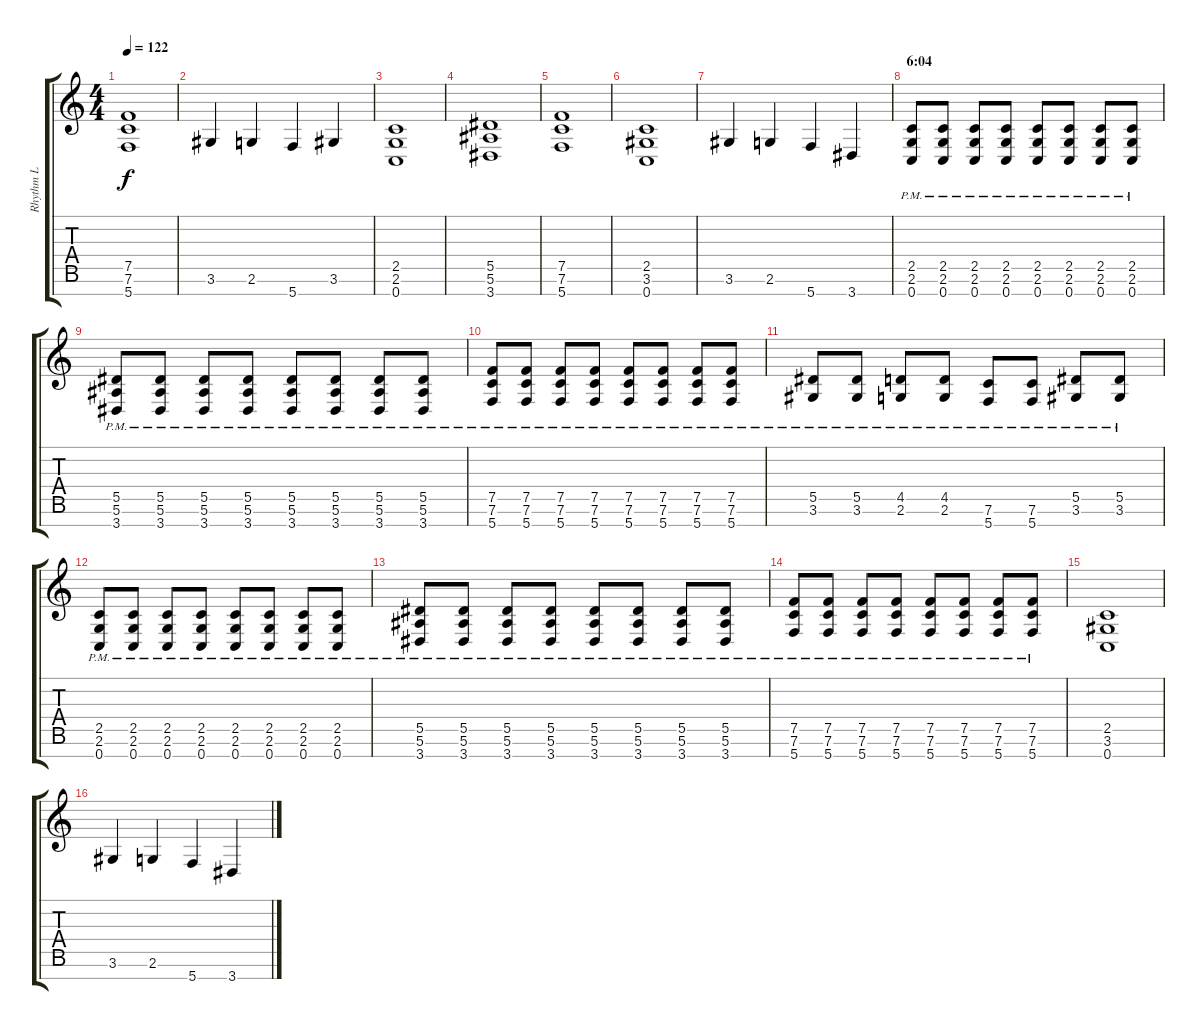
\track ("Rhythm L" "Rhythm L") {instrument overdrivenguitar}
\staff {score tabs}
\tuning (F4 C4 Ab3 Eb3 Bb2 F2 C2) {hide}
\ts (4 4)
\tempo 122
\clef g2
\ks c
(7.5 7.6 5.7).1{dy f} |
3.6.4 2.6.4 5.7.4 3.6.4 |
(2.5 2.6 0.7).1 |
(5.5 5.6 3.7).1 |
(7.5 7.6 5.7).1 |
(2.5 3.6 0.7).1 |
3.6.4 2.6.4 5.7.4 3.7.4 |
\section ("" "6:04")
(2.5{pm} 2.6{pm} 0.7{pm}).8 (2.5{pm} 2.6{pm} 0.7{pm}).8 (2.5{pm} 2.6{pm} 0.7{pm}).8 (2.5{pm} 2.6{pm} 0.7{pm}).8 (2.5{pm} 2.6{pm} 0.7{pm}).8 (2.5{pm} 2.6{pm} 0.7{pm}).8 (2.5{pm} 2.6{pm} 0.7{pm}).8 (2.5{pm} 2.6{pm} 0.7{pm}).8 |
(5.5{pm} 5.6{pm} 3.7{pm}).8 (5.5{pm} 5.6{pm} 3.7{pm}).8 (5.5{pm} 5.6{pm} 3.7{pm}).8 (5.5{pm} 5.6{pm} 3.7{pm}).8 (5.5{pm} 5.6{pm} 3.7{pm}).8 (5.5{pm} 5.6{pm} 3.7{pm}).8 (5.5{pm} 5.6{pm} 3.7{pm}).8 (5.5{pm} 5.6{pm} 3.7{pm}).8 |
(7.5{pm} 7.6{pm} 5.7{pm}).8 (7.5{pm} 7.6{pm} 5.7{pm}).8 (7.5{pm} 7.6{pm} 5.7{pm}).8 (7.5{pm} 7.6{pm} 5.7{pm}).8 (7.5{pm} 7.6{pm} 5.7{pm}).8 (7.5{pm} 7.6{pm} 5.7{pm}).8 (7.5{pm} 7.6{pm} 5.7{pm}).8 (7.5{pm} 7.6{pm} 5.7{pm}).8 |
(5.5{pm} 3.6{pm}).8 (5.5{pm} 3.6{pm}).8 (4.5{pm} 2.6{pm}).8 (4.5{pm} 2.6{pm}).8 (7.6{pm} 5.7{pm}).8 (7.6{pm} 5.7{pm}).8 (5.5{pm} 3.6{pm}).8 (5.5{pm} 3.6{pm}).8 |
(2.5{pm} 2.6{pm} 0.7{pm}).8 (2.5{pm} 2.6{pm} 0.7{pm}).8 (2.5{pm} 2.6{pm} 0.7{pm}).8 (2.5{pm} 2.6{pm} 0.7{pm}).8 (2.5{pm} 2.6{pm} 0.7{pm}).8 (2.5{pm} 2.6{pm} 0.7{pm}).8 (2.5{pm} 2.6{pm} 0.7{pm}).8 (2.5{pm} 2.6{pm} 0.7{pm}).8 |
(5.5{pm} 5.6{pm} 3.7{pm}).8 (5.5{pm} 5.6{pm} 3.7{pm}).8 (5.5{pm} 5.6{pm} 3.7{pm}).8 (5.5{pm} 5.6{pm} 3.7{pm}).8 (5.5{pm} 5.6{pm} 3.7{pm}).8 (5.5{pm} 5.6{pm} 3.7{pm}).8 (5.5{pm} 5.6{pm} 3.7{pm}).8 (5.5{pm} 5.6{pm} 3.7{pm}).8 |
(7.5{pm} 7.6{pm} 5.7{pm}).8 (7.5{pm} 7.6{pm} 5.7{pm}).8 (7.5{pm} 7.6{pm} 5.7{pm}).8 (7.5{pm} 7.6{pm} 5.7{pm}).8 (7.5{pm} 7.6{pm} 5.7{pm}).8 (7.5{pm} 7.6{pm} 5.7{pm}).8 (7.5{pm} 7.6{pm} 5.7{pm}).8 (7.5{pm} 7.6{pm} 5.7{pm}).8 |
(2.5 3.6 0.7).1 |
3.6.4 2.6.4 5.7.4 3.7.4
